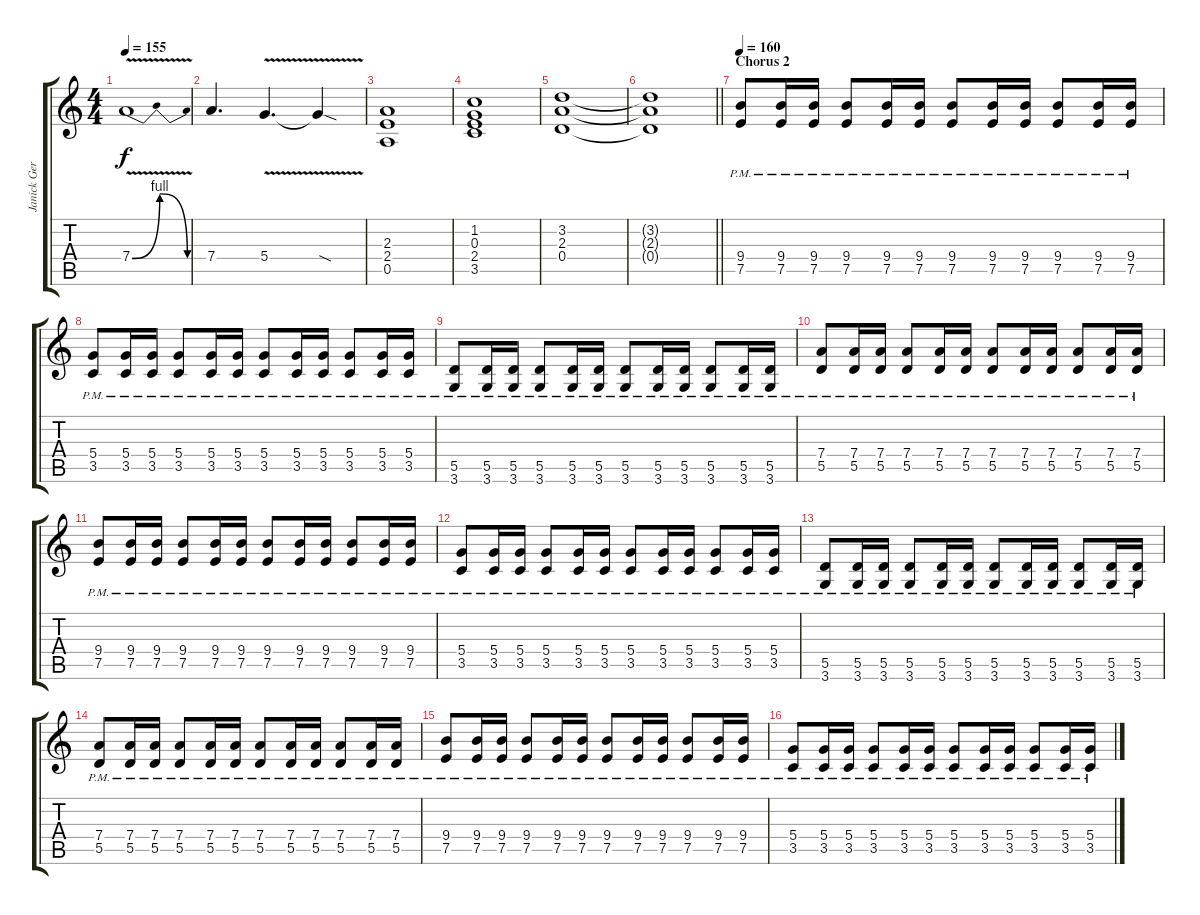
\track ("Janick Gers" "Janick Ger") {instrument overdrivenguitar}
\staff {score tabs}
\tuning (E4 B3 G3 D3 A2 E2) {hide}
\ts (4 4)
\tempo 155
\clef g2
\ks c
7.4{be (bendrelease 0 0 15 4 30 4 60 0) v}.1{dy f} |
7.4.4{d} 5.4{v}.4{d} 5.4{sod t}.4 |
(2.3 2.4 0.5).1 |
(1.2 0.3 2.4 3.5).1 |
(3.2 2.3 0.4).1 |
\barLineRight lightlight
(3.2{t} 2.3{t} 0.4{t}).1 |
\section ("" "Chorus 2")
\tempo 160
(9.4{pm} 7.5{pm}).8 (9.4{pm} 7.5{pm}).16 (9.4{pm} 7.5{pm}).16 (9.4{pm} 7.5{pm}).8 (9.4{pm} 7.5{pm}).16 (9.4{pm} 7.5{pm}).16 (9.4{pm} 7.5{pm}).8 (9.4{pm} 7.5{pm}).16 (9.4{pm} 7.5{pm}).16 (9.4{pm} 7.5{pm}).8 (9.4{pm} 7.5{pm}).16 (9.4{pm} 7.5{pm}).16 |
(5.4{pm} 3.5{pm}).8 (5.4{pm} 3.5{pm}).16 (5.4{pm} 3.5{pm}).16 (5.4{pm} 3.5{pm}).8 (5.4{pm} 3.5{pm}).16 (5.4{pm} 3.5{pm}).16 (5.4{pm} 3.5{pm}).8 (5.4{pm} 3.5{pm}).16 (5.4{pm} 3.5{pm}).16 (5.4{pm} 3.5{pm}).8 (5.4{pm} 3.5{pm}).16 (5.4{pm} 3.5{pm}).16 |
(5.5{pm} 3.6{pm}).8 (5.5{pm} 3.6{pm}).16 (5.5{pm} 3.6{pm}).16 (5.5{pm} 3.6{pm}).8 (5.5{pm} 3.6{pm}).16 (5.5{pm} 3.6{pm}).16 (5.5{pm} 3.6{pm}).8 (5.5{pm} 3.6{pm}).16 (5.5{pm} 3.6{pm}).16 (5.5{pm} 3.6{pm}).8 (5.5{pm} 3.6{pm}).16 (5.5{pm} 3.6{pm}).16 |
(7.4{pm} 5.5{pm}).8 (7.4{pm} 5.5{pm}).16 (7.4{pm} 5.5{pm}).16 (7.4{pm} 5.5{pm}).8 (7.4{pm} 5.5{pm}).16 (7.4{pm} 5.5{pm}).16 (7.4{pm} 5.5{pm}).8 (7.4{pm} 5.5{pm}).16 (7.4{pm} 5.5{pm}).16 (7.4{pm} 5.5{pm}).8 (7.4{pm} 5.5{pm}).16 (7.4{pm} 5.5{pm}).16 |
(9.4{pm} 7.5{pm}).8 (9.4{pm} 7.5{pm}).16 (9.4{pm} 7.5{pm}).16 (9.4{pm} 7.5{pm}).8 (9.4{pm} 7.5{pm}).16 (9.4{pm} 7.5{pm}).16 (9.4{pm} 7.5{pm}).8 (9.4{pm} 7.5{pm}).16 (9.4{pm} 7.5{pm}).16 (9.4{pm} 7.5{pm}).8 (9.4{pm} 7.5{pm}).16 (9.4{pm} 7.5{pm}).16 |
(5.4{pm} 3.5{pm}).8 (5.4{pm} 3.5{pm}).16 (5.4{pm} 3.5{pm}).16 (5.4{pm} 3.5{pm}).8 (5.4{pm} 3.5{pm}).16 (5.4{pm} 3.5{pm}).16 (5.4{pm} 3.5{pm}).8 (5.4{pm} 3.5{pm}).16 (5.4{pm} 3.5{pm}).16 (5.4{pm} 3.5{pm}).8 (5.4{pm} 3.5{pm}).16 (5.4{pm} 3.5{pm}).16 |
(5.5{pm} 3.6{pm}).8 (5.5{pm} 3.6{pm}).16 (5.5{pm} 3.6{pm}).16 (5.5{pm} 3.6{pm}).8 (5.5{pm} 3.6{pm}).16 (5.5{pm} 3.6{pm}).16 (5.5{pm} 3.6{pm}).8 (5.5{pm} 3.6{pm}).16 (5.5{pm} 3.6{pm}).16 (5.5{pm} 3.6{pm}).8 (5.5{pm} 3.6{pm}).16 (5.5{pm} 3.6{pm}).16 |
(7.4{pm} 5.5{pm}).8 (7.4{pm} 5.5{pm}).16 (7.4{pm} 5.5{pm}).16 (7.4{pm} 5.5{pm}).8 (7.4{pm} 5.5{pm}).16 (7.4{pm} 5.5{pm}).16 (7.4{pm} 5.5{pm}).8 (7.4{pm} 5.5{pm}).16 (7.4{pm} 5.5{pm}).16 (7.4{pm} 5.5{pm}).8 (7.4{pm} 5.5{pm}).16 (7.4{pm} 5.5{pm}).16 |
(9.4{pm} 7.5{pm}).8 (9.4{pm} 7.5{pm}).16 (9.4{pm} 7.5{pm}).16 (9.4{pm} 7.5{pm}).8 (9.4{pm} 7.5{pm}).16 (9.4{pm} 7.5{pm}).16 (9.4{pm} 7.5{pm}).8 (9.4{pm} 7.5{pm}).16 (9.4{pm} 7.5{pm}).16 (9.4{pm} 7.5{pm}).8 (9.4{pm} 7.5{pm}).16 (9.4{pm} 7.5{pm}).16 |
(5.4{pm} 3.5{pm}).8 (5.4{pm} 3.5{pm}).16 (5.4{pm} 3.5{pm}).16 (5.4{pm} 3.5{pm}).8 (5.4{pm} 3.5{pm}).16 (5.4{pm} 3.5{pm}).16 (5.4{pm} 3.5{pm}).8 (5.4{pm} 3.5{pm}).16 (5.4{pm} 3.5{pm}).16 (5.4{pm} 3.5{pm}).8 (5.4{pm} 3.5{pm}).16 (5.4{pm} 3.5{pm}).16
